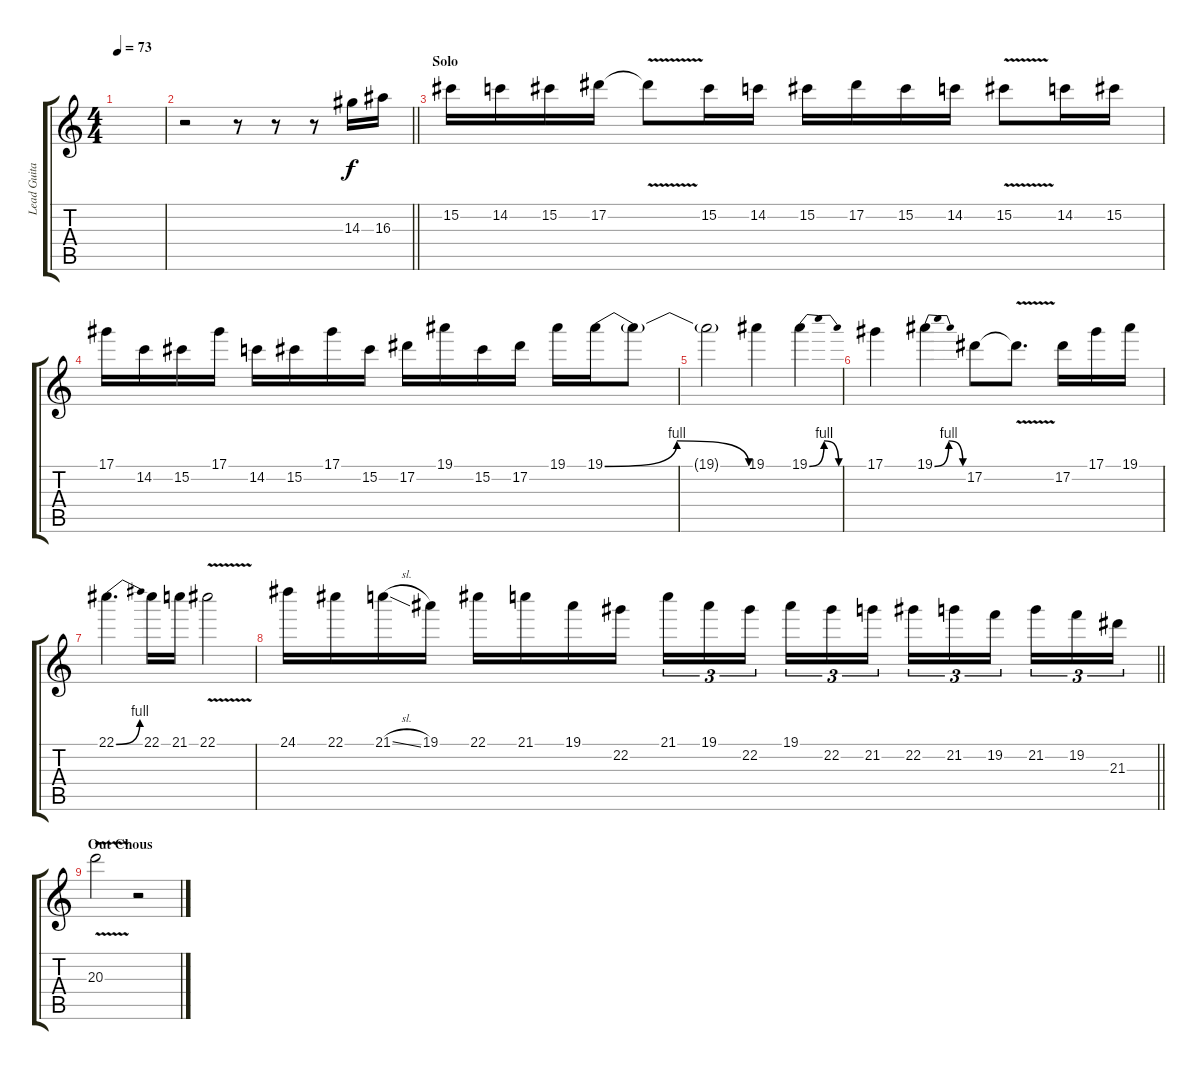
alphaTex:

\track ("Lead Guitar" "Lead Guita") {instrument acousticguitarsteel}
\staff {score tabs}
\tuning (Eb4 Bb3 Gb3 Db3 Ab2 Eb2) {hide}
\ts (4 4)
\tempo 73
\clef g2
\ks c
|
\barLineRight lightlight
r.2{instrument distortionguitar} r.8 r.8 r.8 14.3.16{dy f} 16.3.16 |
\section ("" "Solo")
15.2.16 14.2.16 15.2.16 17.2.16 17.2{v t}.8 15.2.16 14.2.16 15.2.16 17.2.16 15.2.16 14.2.16 15.2{v}.8 14.2.16 15.2.16 |
17.1.16 14.2.16 15.2.16 17.1.16 14.2.16 15.2.16 17.1.16 15.2.16 17.2.16 19.1.16 15.2.16 17.2.16 19.1.16 19.1{be (bendrelease 0 0 9 4 50 4 60 0)}.16 19.1{t}.8 |
19.1{t}.2 19.1.4 19.1{be (bendrelease 0 0 20 4 45 4 60 0)}.4 |
17.1.4 19.1{be (bendrelease 0 0 20 4 45 4 60 0)}.4 17.2.8 17.2{v t}.8{d} 17.2.16 17.1.16 19.1.16 |
22.1{be (bend 0 0 60 4)}.4{d} 22.1.16 21.1.16 22.1{v}.2 |
\barLineRight lightlight
24.1.16 22.1.16 21.1{sl}.16 19.1.16 22.1.16 21.1.16 19.1.16 22.2.16 21.1.16{tu (3 2)} 19.1.16{tu (3 2)} 22.2.16{tu (3 2) beam splitsecondary} 19.1.16{tu (3 2)} 22.2.16{tu (3 2)} 21.2.16{tu (3 2)} 22.2.16{tu (3 2)} 21.2.16{tu (3 2)} 19.2.16{tu (3 2) beam splitsecondary} 21.2.16{tu (3 2)} 19.2.16{tu (3 2)} 21.3.16{tu (3 2)} |
\section ("" "Out Chous")
20.3{v}.2 r.2
